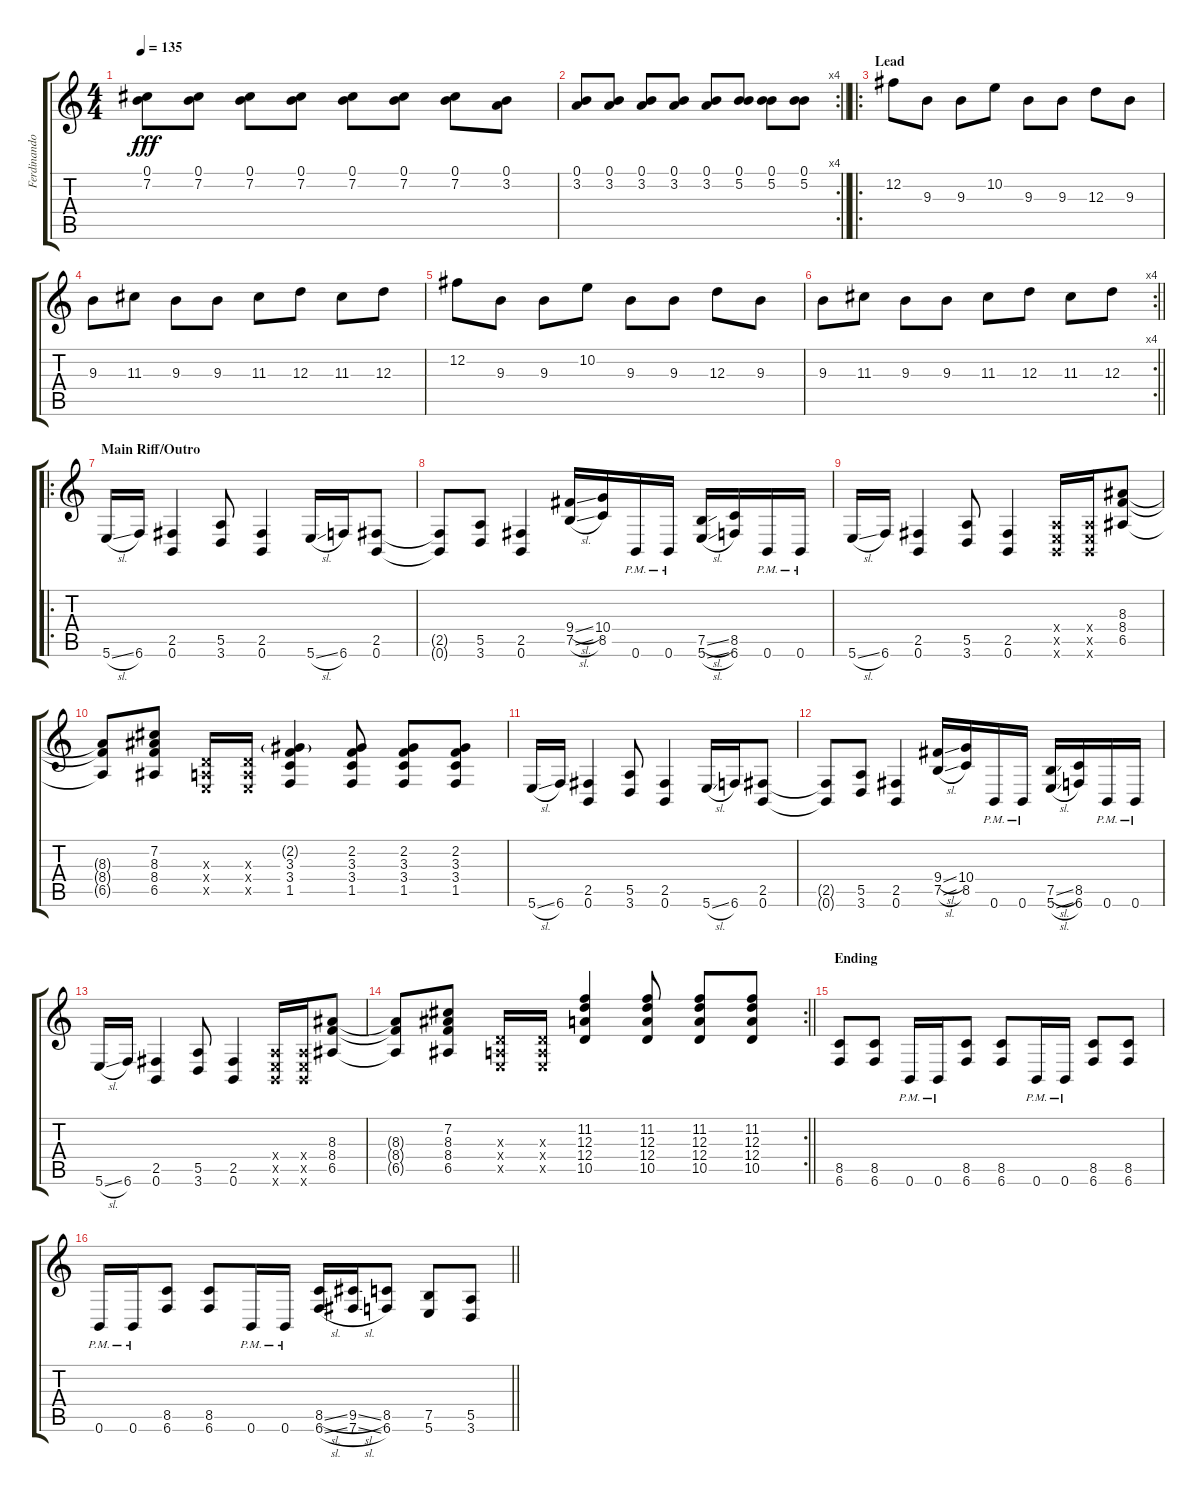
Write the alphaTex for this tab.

\track ("Ferdinando \"Herr Morbid\" Marchisio (Lead" "Ferdinando") {instrument distortionguitar}
\staff {score tabs}
\tuning (B3 Gb3 D3 A2 E2 B1) {hide}
\ts (4 4)
\tempo 135
\clef g2
\ks c
(0.1 7.2).8{dy fff} (0.1 7.2).8 (0.1 7.2).8 (0.1 7.2).8 (0.1 7.2).8 (0.1 7.2).8 (0.1 7.2).8 (0.1 3.2).8 |
\rc 4
\barLineRight lightlight
(0.1 3.2).8 (0.1 3.2).8 (0.1 3.2).8 (0.1 3.2).8 (0.1 3.2).8 (0.1 5.2).8 (0.1 5.2).8 (0.1 5.2).8 |
\ro
\section ("" "Lead")
12.2.8 9.3.8 9.3.8 10.2.8 9.3.8 9.3.8 12.3.8 9.3.8 |
9.3.8 11.3.8 9.3.8 9.3.8 11.3.8 12.3.8 11.3.8 12.3.8 |
12.2.8 9.3.8 9.3.8 10.2.8 9.3.8 9.3.8 12.3.8 9.3.8 |
\rc 4
\barLineRight lightlight
9.3.8 11.3.8 9.3.8 9.3.8 11.3.8 12.3.8 11.3.8 12.3.8 |
\ro
\section ("" "Main Riff/Outro")
5.6{sl}.16 6.6.16 (2.5 0.6).4 (5.5 3.6).8 (2.5 0.6).4 5.6{sl}.16 6.6.16 (2.5 0.6).8 |
(2.5{t} 0.6{t}).8 (5.5 3.6).8 (2.5 0.6).4 (9.4{sl} 7.5{sl}).16 (10.4 8.5).16 0.6{pm}.16 0.6{pm}.16 (7.5{sl} 5.6{sl}).16 (8.5 6.6).16 0.6{pm}.16 0.6{pm}.16 |
5.6{sl}.16 6.6.16 (2.5 0.6).4 (5.5 3.6).8 (2.5 0.6).4 (0.4{x} 0.5{x} 0.6{x}).16 (0.4{x} 0.5{x} 0.6{x}).16 (8.3 8.4 6.5).8 |
(8.3{t} 8.4{t} 6.5{t}).8 (7.2 8.3 8.4 6.5).8 (0.3{x} 0.4{x} 0.5{x}).16 (0.3{x} 0.4{x} 0.5{x}).16 (2.2{g} 3.3 3.4 1.5).4 (2.2 3.3 3.4 1.5).8 (2.2 3.3 3.4 1.5).8 (2.2 3.3 3.4 1.5).8 |
5.6{sl}.16 6.6.16 (2.5 0.6).4 (5.5 3.6).8 (2.5 0.6).4 5.6{sl}.16 6.6.16 (2.5 0.6).8 |
(2.5{t} 0.6{t}).8 (5.5 3.6).8 (2.5 0.6).4 (9.4{sl} 7.5{sl}).16 (10.4 8.5).16 0.6{pm}.16 0.6{pm}.16 (7.5{sl} 5.6{sl}).16 (8.5 6.6).16 0.6{pm}.16 0.6{pm}.16 |
5.6{sl}.16 6.6.16 (2.5 0.6).4 (5.5 3.6).8 (2.5 0.6).4 (0.4{x} 0.5{x} 0.6{x}).16 (0.4{x} 0.5{x} 0.6{x}).16 (8.3 8.4 6.5).8 |
\rc 2
\barLineRight lightlight
(8.3{t} 8.4{t} 6.5{t}).8 (7.2 8.3 8.4 6.5).8 (0.3{x} 0.4{x} 0.5{x}).16 (0.3{x} 0.4{x} 0.5{x}).16 (11.2 12.3 12.4 10.5).4 (11.2 12.3 12.4 10.5).8 (11.2 12.3 12.4 10.5).8 (11.2 12.3 12.4 10.5).8 |
\section ("" "Ending")
(8.5 6.6).8 (8.5 6.6).8 0.6{pm}.16 0.6{pm}.16 (8.5 6.6).8 (8.5 6.6).8 0.6{pm}.16 0.6{pm}.16 (8.5 6.6).8 (8.5 6.6).8 |
\barLineRight lightlight
0.6{pm}.16 0.6{pm}.16 (8.5 6.6).8 (8.5 6.6).8 0.6{pm}.16 0.6{pm}.16 (8.5{sl} 6.6{sl}).16 (9.5{sl} 7.6{sl}).16 (8.5 6.6).8 (7.5 5.6).8 (5.5 3.6).8
